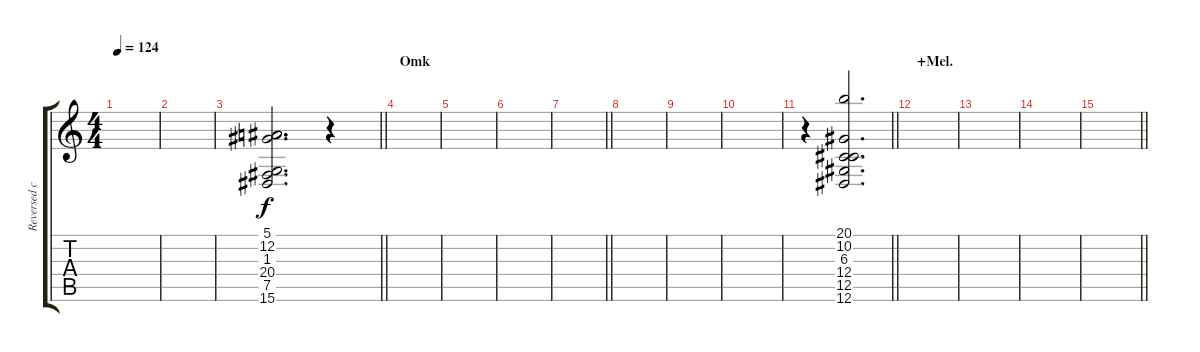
\track ("Reversed cymbals" "Reversed c") {instrument reversecymbal}
\staff {score tabs}
\tuning (Eb4 Bb3 Gb3 Db3 Ab2 Eb2) {hide}
\ts (4 4)
\tempo 124
\clef g2
\ks c
|
|
\barLineRight lightlight
(5.1 12.2 1.3 20.4 7.5 15.6).2{d} r.4 |
\section ("" "Omk")
|
|
|
\barLineRight lightlight
|
|
|
|
\barLineRight lightlight
r.4 (20.1 10.2 6.3 12.4 12.5 12.6).2{d} |
\section ("" "+Mel.")
|
|
|
\barLineRight lightlight
